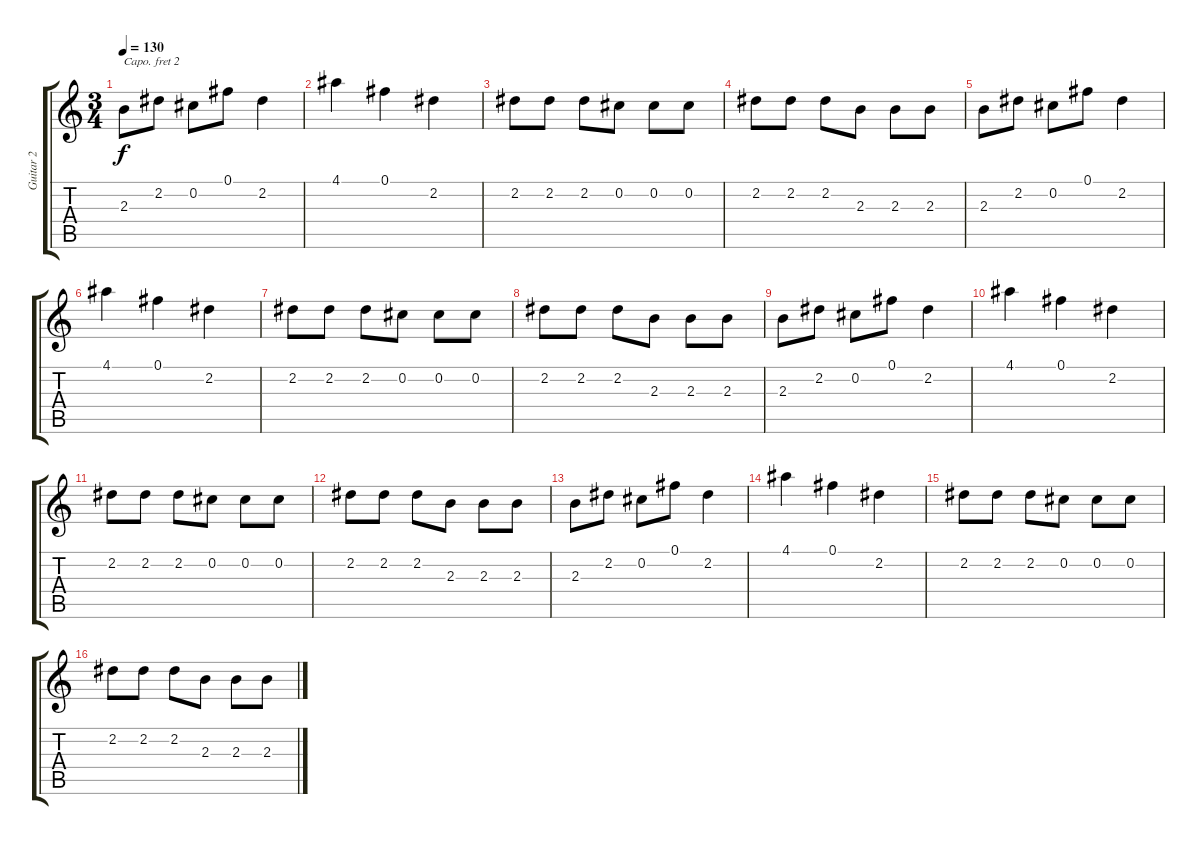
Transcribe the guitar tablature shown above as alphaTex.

\track ("Guitar 2" "Guitar 2") {instrument electricguitarjazz}
\staff {score tabs}
\capo 2
\tuning (E4 B3 G3 D3 A2 E2) {hide}
\ts (3 4)
\tempo 130
\clef g2
\ks c
2.3.8{dy f} 2.2.8 0.2.8 0.1.8 2.2.4 |
4.1.4 0.1.4 2.2.4 |
2.2.8 2.2.8 2.2.8 0.2.8 0.2.8 0.2.8 |
2.2.8 2.2.8 2.2.8 2.3.8 2.3.8 2.3.8 |
2.3.8 2.2.8 0.2.8 0.1.8 2.2.4 |
4.1.4 0.1.4 2.2.4 |
2.2.8 2.2.8 2.2.8 0.2.8 0.2.8 0.2.8 |
2.2.8 2.2.8 2.2.8 2.3.8 2.3.8 2.3.8 |
2.3.8 2.2.8 0.2.8 0.1.8 2.2.4 |
4.1.4 0.1.4 2.2.4 |
2.2.8 2.2.8 2.2.8 0.2.8 0.2.8 0.2.8 |
2.2.8 2.2.8 2.2.8 2.3.8 2.3.8 2.3.8 |
2.3.8 2.2.8 0.2.8 0.1.8 2.2.4 |
4.1.4 0.1.4 2.2.4 |
2.2.8 2.2.8 2.2.8 0.2.8 0.2.8 0.2.8 |
2.2.8 2.2.8 2.2.8 2.3.8 2.3.8 2.3.8
